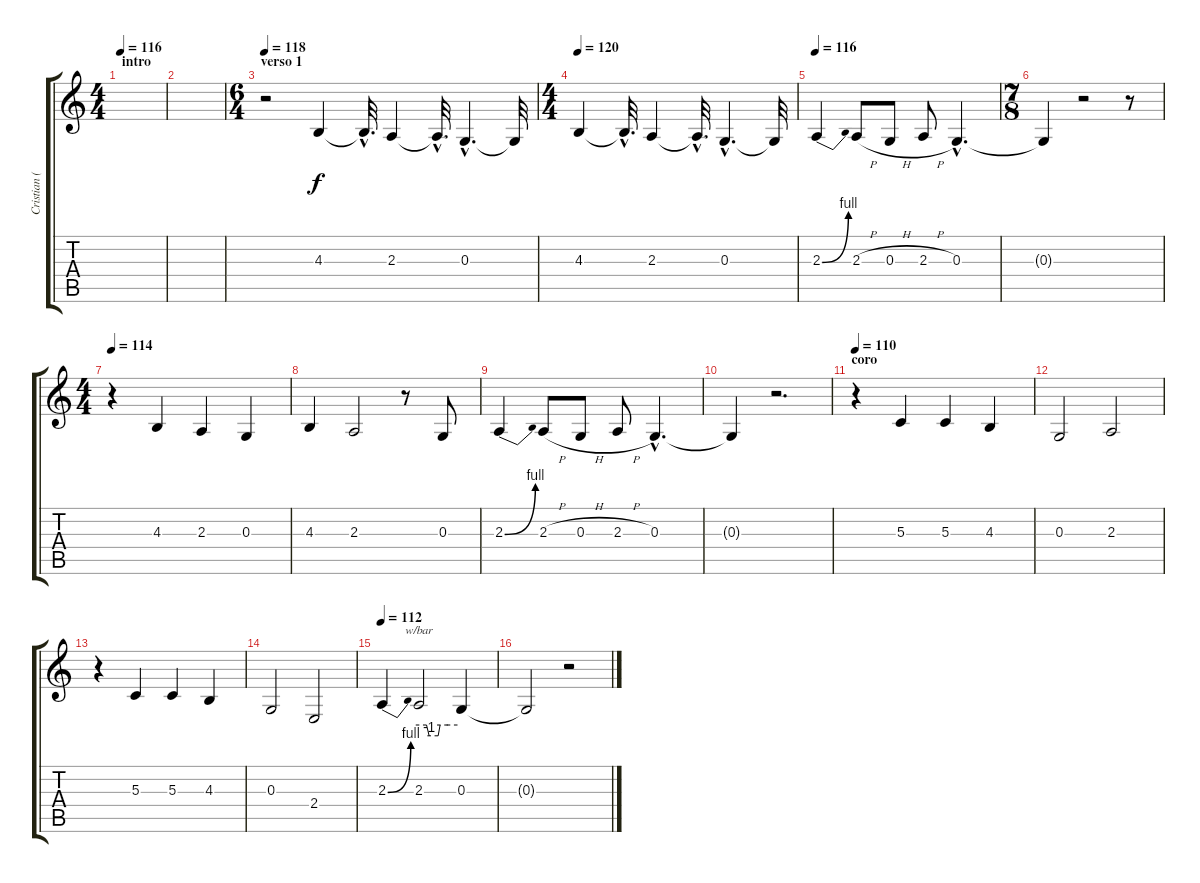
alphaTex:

\track ("Cristian (voz)" "Cristian (") {instrument lead6voice}
\staff {score tabs}
\tuning (E4 B3 G3 D3 A2 E2) {hide}
\ts (4 4)
\section ("" "intro")
\tempo 116
\clef g2
\ks c
|
|
\ts (6 4)
\section ("" "verso 1")
\tempo 118
r.2 4.3.4 4.3{hac t}.32{d} 2.3.4 2.3{hac t}.32{d} 0.3{hac}.4{d} 0.3{t}.32 |
\ts (4 4)
\tempo 120
4.3.4 4.3{hac t}.32{d} 2.3.4 2.3{hac t}.32{d} 0.3{hac}.4{d} 0.3{t}.32 |
\tempo 116
2.3{be (bend 0 0 60 4)}.4 2.3{h}.8 0.3{h}.8 2.3{h}.8 0.3{hac}.4{d} |
\ts (7 8)
0.3{t}.4 r.2 r.8 |
\ts (4 4)
\tempo 114
r.4 4.3.4 2.3.4 0.3.4 |
4.3.4 2.3.2 r.8 0.3.8 |
2.3{be (bend 0 0 60 4)}.4 2.3{h}.8 0.3{h}.8 2.3{h}.8 0.3{hac}.4{d} |
0.3{t}.4 r.2{d} |
\section ("" "coro")
\tempo 110
r.4 5.3.4 5.3.4 4.3.4 |
0.3.2 2.3.2 |
r.4 5.3.4 5.3.4 4.3.4 |
0.3.2 2.4.2 |
\tempo 112
2.3{be (bend 0 0 60 4)}.4 2.3.2{tbe (custom default 0 0 12 0 16 -4 30 -4 33 0 45 0 60 0)} 0.3.4 |
0.3{t}.2 r.2
